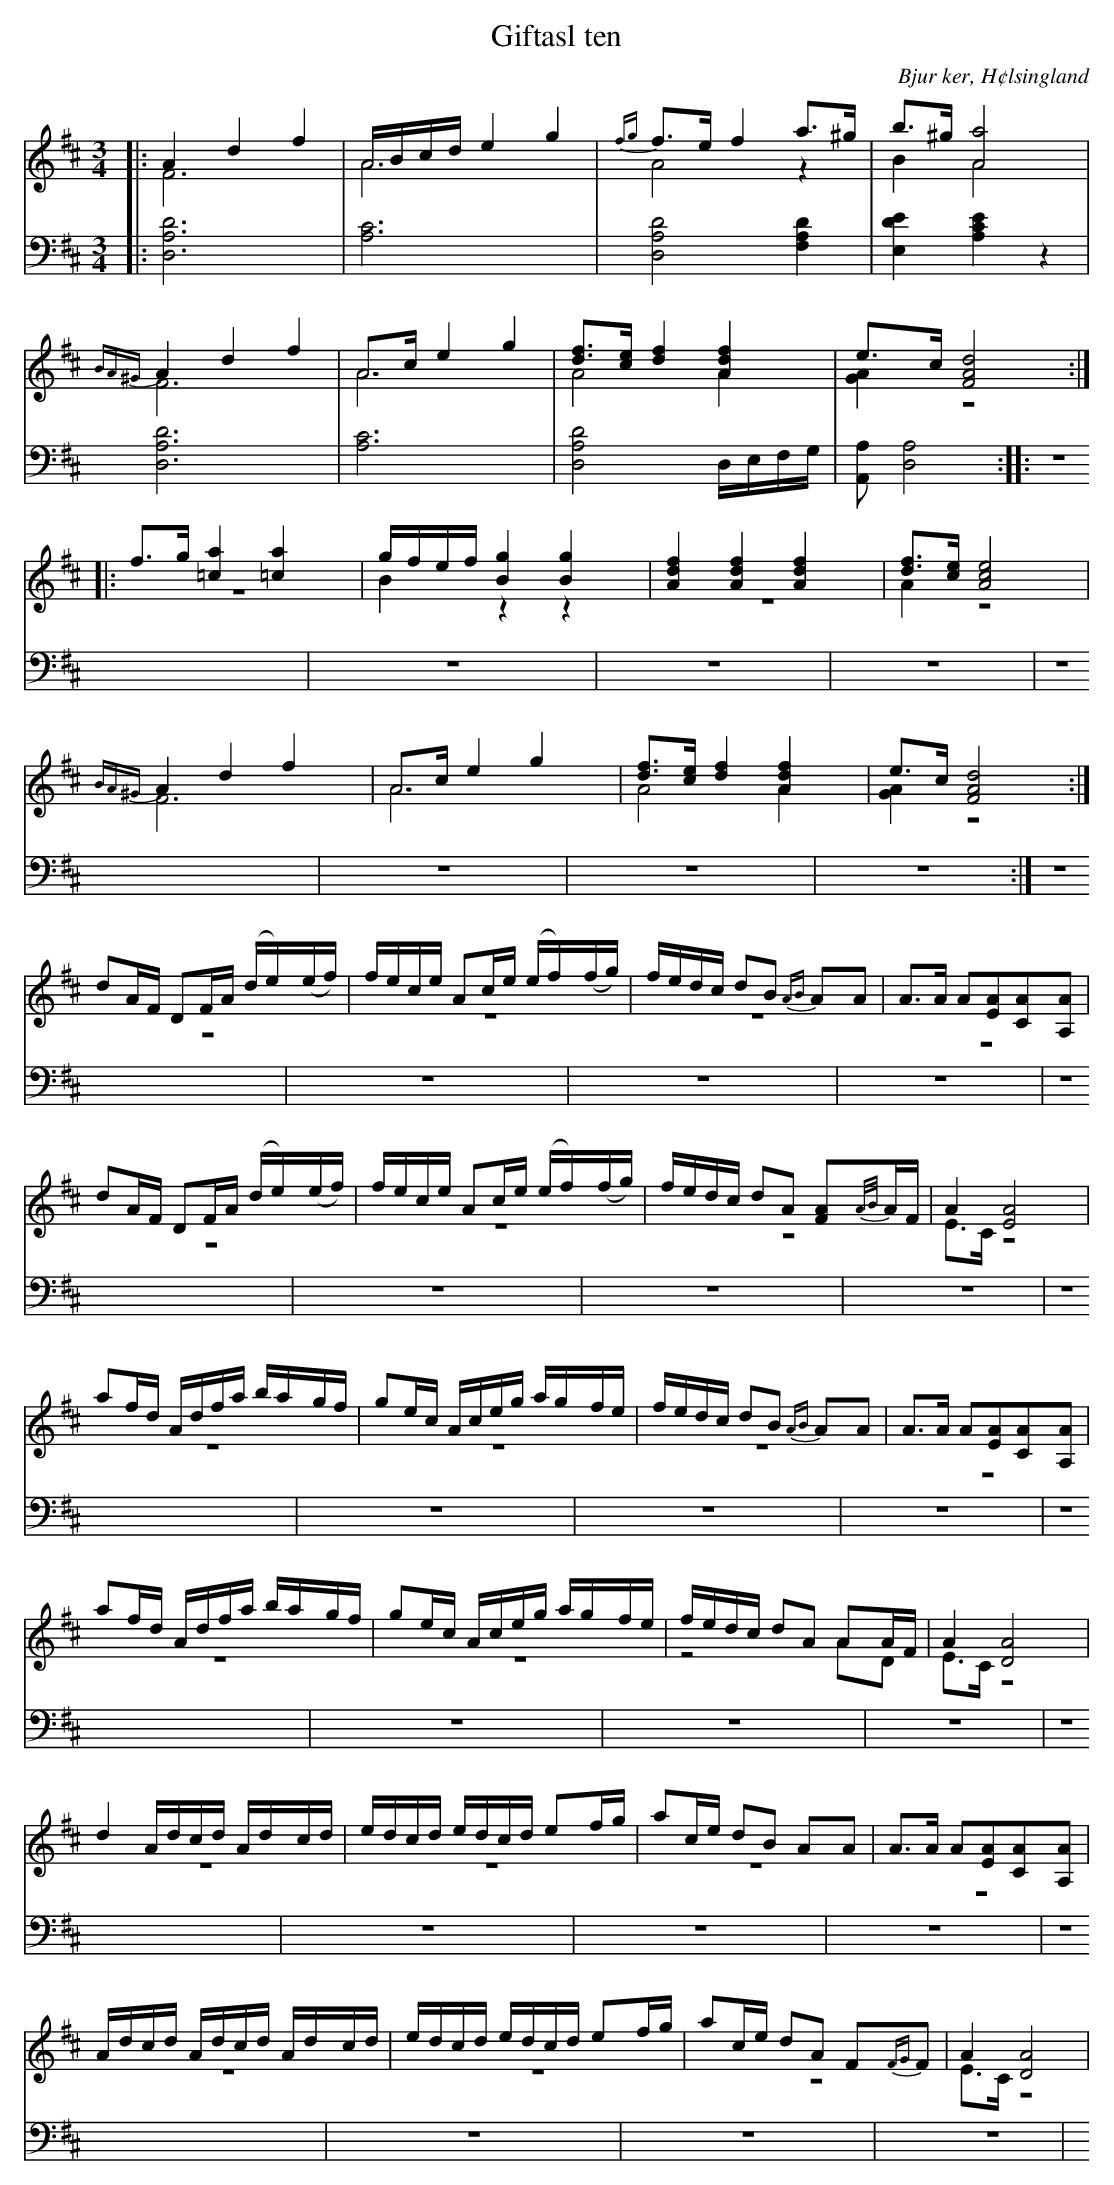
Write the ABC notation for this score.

X:1
T: Giftasl ten
O: Bjur ker, H¢lsingland
M: 3/4
L: 1/8
K: D
V:1
V:2 merge
V:3
V:1
|: A2 d2 f2|A/B/c/d/ e2 g2|{fg}f>e f2 a>^g |b>^g [A4a4]|
 {BA^G}A2 d2 f2|A>c e2 g2|[df]>[ce] [d2f2] [A2d2f2]| e>c [F4A4d4]:|
|:f>g [=c2a2] [=c2a2]|g/f/e/f/ [B2g2] [B2g2]|[A2d2f2] [A2d2f2] [A2d2f2] |[df]>[ce] [A4c4e4]|
{BA^G}A2 d2 f2|A>c e2 g2|[df]>[ce] [d2f2] [A2d2f2]| e>c [F4A4d4]:|
dA/F/ DF/A/  (d/e/)(e/f/)|f/e/c/e/ Ac/e/ (e/f/)(f/g/)|f/e/d/c/ dB {AB}AA|A>A A[EA][CA][A,A]|
dA/F/ DF/A/ (d/e/)(e/f/)|f/e/c/e/ Ac/e/ (e/f/)(f/g/)|f/e/d/c/ dA [FA]{A/B/}A/F/|A2 [E4A4]|
af/d/ A/d/f/a/  b/a/g/f/| ge/c/ A/c/e/g/ a/g/f/e/|f/e/d/c/ dB {AB}AA|A>A A[EA][CA][A,A]|
af/d/ A/d/f/a/ b/a/g/f/|ge/c/ A/c/e/g/ a/g/f/e/|f/e/d/c/ dA AA/F/| A2 [D4A4]|
d2 A/d/c/d/ A/d/c/d/|e/d/c/d/ e/d/c/d/ ef/g/|ac/e/ dB AA|A>A A[EA][CA][A,A]|
A/d/c/d/ A/d/c/d/ A/d/c/d/|e/d/c/d/ e/d/c/d/ ef/g/| ac/e/ dA F{FG}F|A2 [D4A4]|
V:2
|: F6| A6|A4 z2|B2 A4|
F6| A6|A4 A2|[G2A2] z4:|
|:z6|B2 z2 z2|z6|A2 z4|
F6|A6|A4 A2|[G2A2] z4:|
z6|z6|z6|z6|
z6|z6|z6|E>C z4|
z6|z6|z6|z6|
z6|z6|z4 AD|E>C z4|
z6|z6|z6|z6|
z6|z6|z6|E>C z4|
V:4 clef bass
|: [D,6A,6D6]| [A,6C6]|[D,4A,4D4] [F,2A,2D2]|[E,2D2E2] [A,2C2E2] z2|
[D,6A,6D6]| [A,6C6]|[D,4A,4D4] D,/E,/F,/G,/|[A,, 2A,2] [D,4A,4] :|
|:z6|z6|z6|z6|
z6|z6|z6|z6:|
z6|z6|z6|z6|
z6|z6|z6|z6|
z6|z6|z6|z6|
z6|z6|z6|z6|
z6|z6|z6|z6|
z6|z6|z6|z6|
